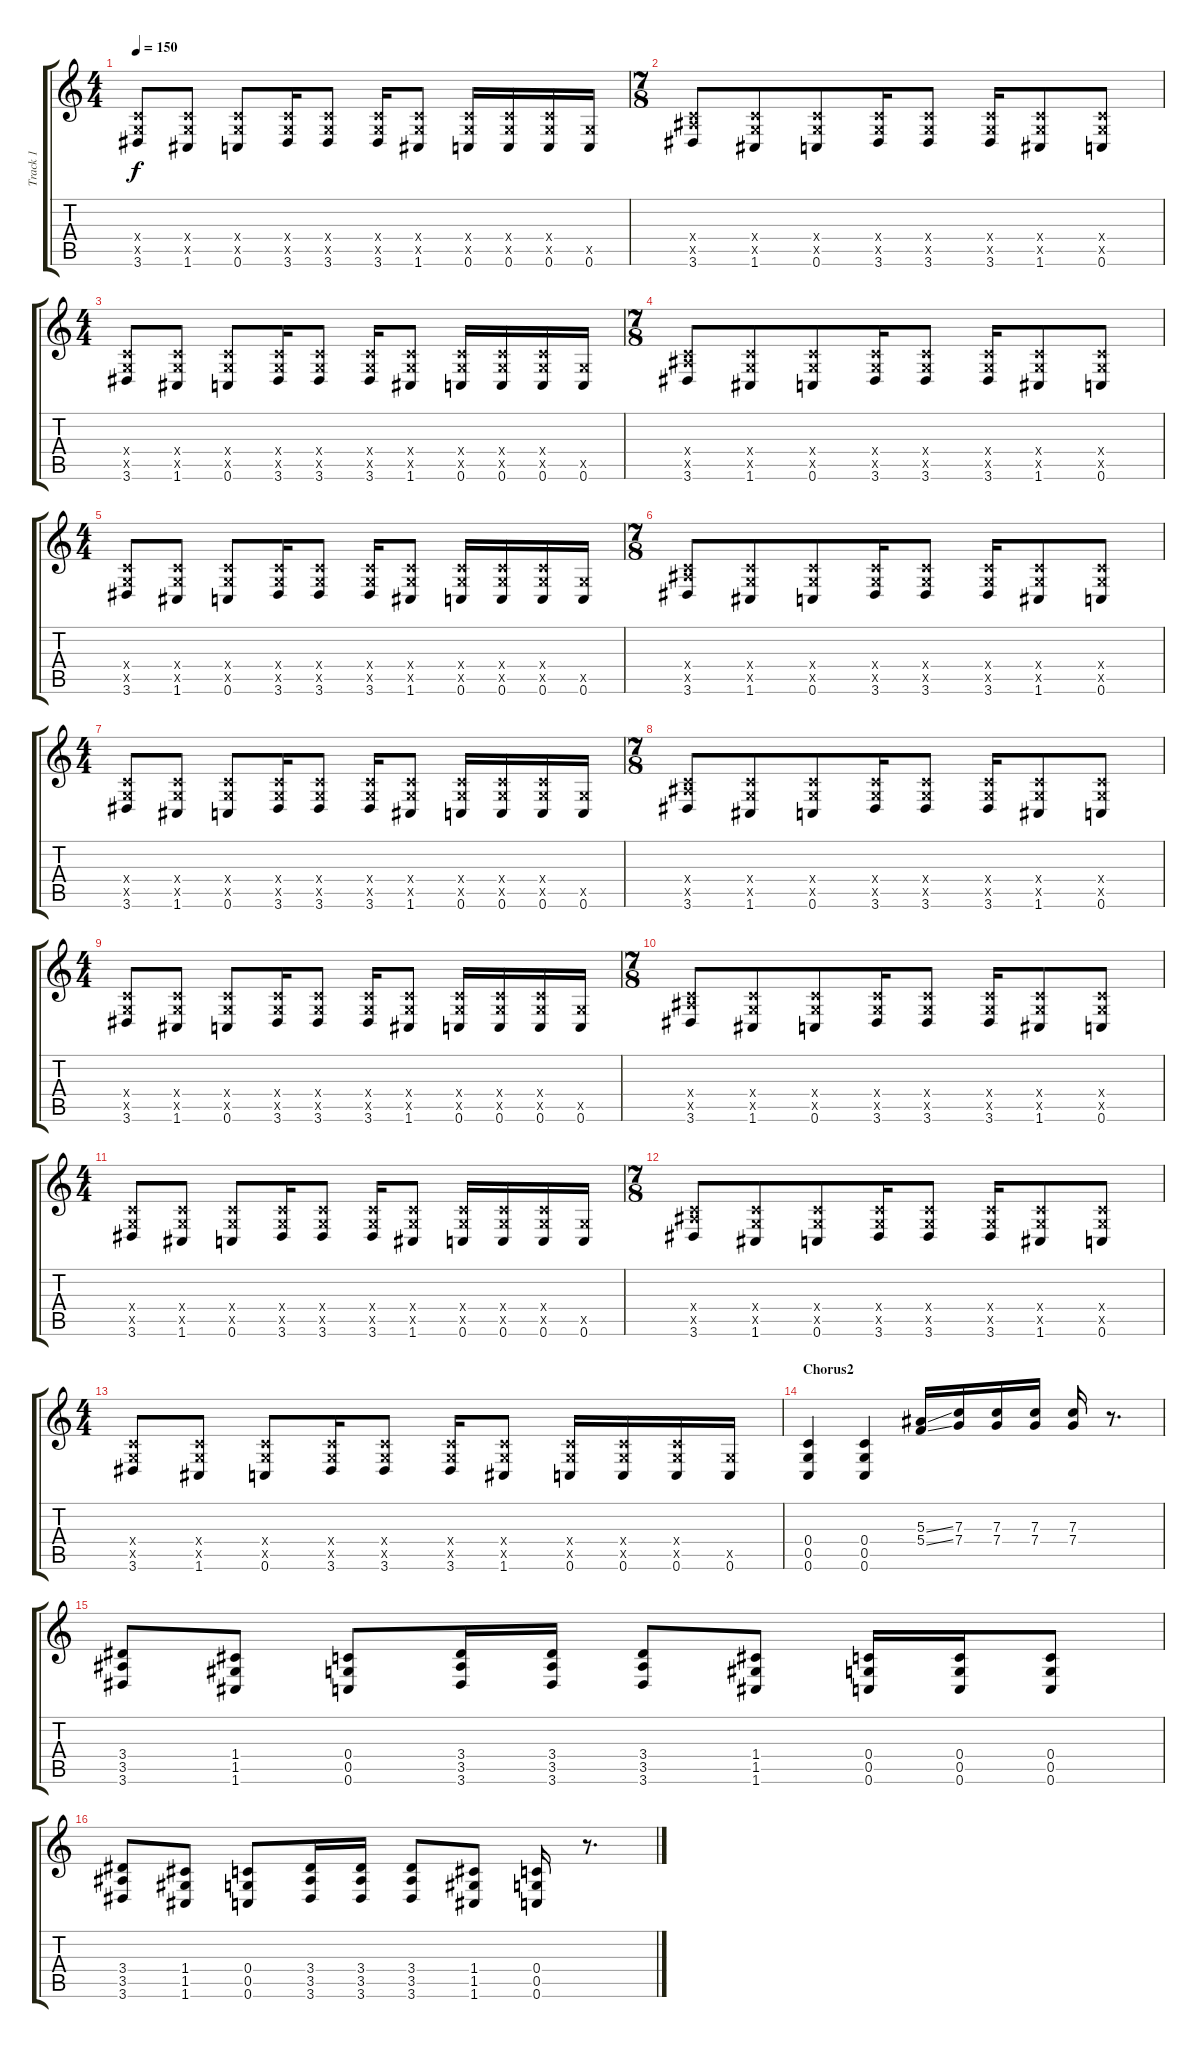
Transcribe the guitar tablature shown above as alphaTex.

\track ("Track 1" "Track 1") {instrument overdrivenguitar}
\staff {score tabs}
\tuning (D4 A3 F3 C3 G2 C2) {hide}
\ts (4 4)
\tempo 150
\clef g2
\ks c
(0.4{x} 0.5{x} 3.6).8{dy f} (0.4{x} 0.5{x} 1.6).8 (0.4{x} 0.5{x} 0.6).8 (0.4{x} 0.5{x} 3.6).16 (0.4{x} 0.5{x} 3.6).8 (0.4{x} 0.5{x} 3.6).16 (0.4{x} 0.5{x} 1.6).8 (0.4{x} 0.5{x} 0.6).16 (0.4{x} 0.5{x} 0.6).16 (0.4{x} 0.5{x} 0.6).16 (0.5{x} 0.6).16 |
\ts (7 8)
(0.4{x} 3.5{x} 3.6).8 (0.4{x} 0.5{x} 1.6).8 (0.4{x} 0.5{x} 0.6).8 (0.4{x} 0.5{x} 3.6).16 (0.4{x} 0.5{x} 3.6).8 (0.4{x} 0.5{x} 3.6).16 (0.4{x} 0.5{x} 1.6).8 (0.4{x} 0.5{x} 0.6).8 |
\ts (4 4)
(0.4{x} 0.5{x} 3.6).8 (0.4{x} 0.5{x} 1.6).8 (0.4{x} 0.5{x} 0.6).8 (0.4{x} 0.5{x} 3.6).16 (0.4{x} 0.5{x} 3.6).8 (0.4{x} 0.5{x} 3.6).16 (0.4{x} 0.5{x} 1.6).8 (0.4{x} 0.5{x} 0.6).16 (0.4{x} 0.5{x} 0.6).16 (0.4{x} 0.5{x} 0.6).16 (0.5{x} 0.6).16 |
\ts (7 8)
(0.4{x} 3.5{x} 3.6).8 (0.4{x} 0.5{x} 1.6).8 (0.4{x} 0.5{x} 0.6).8 (0.4{x} 0.5{x} 3.6).16 (0.4{x} 0.5{x} 3.6).8 (0.4{x} 0.5{x} 3.6).16 (0.4{x} 0.5{x} 1.6).8 (0.4{x} 0.5{x} 0.6).8 |
\ts (4 4)
(0.4{x} 0.5{x} 3.6).8 (0.4{x} 0.5{x} 1.6).8 (0.4{x} 0.5{x} 0.6).8 (0.4{x} 0.5{x} 3.6).16 (0.4{x} 0.5{x} 3.6).8 (0.4{x} 0.5{x} 3.6).16 (0.4{x} 0.5{x} 1.6).8 (0.4{x} 0.5{x} 0.6).16 (0.4{x} 0.5{x} 0.6).16 (0.4{x} 0.5{x} 0.6).16 (0.5{x} 0.6).16 |
\ts (7 8)
(0.4{x} 3.5{x} 3.6).8 (0.4{x} 0.5{x} 1.6).8 (0.4{x} 0.5{x} 0.6).8 (0.4{x} 0.5{x} 3.6).16 (0.4{x} 0.5{x} 3.6).8 (0.4{x} 0.5{x} 3.6).16 (0.4{x} 0.5{x} 1.6).8 (0.4{x} 0.5{x} 0.6).8 |
\ts (4 4)
(0.4{x} 0.5{x} 3.6).8 (0.4{x} 0.5{x} 1.6).8 (0.4{x} 0.5{x} 0.6).8 (0.4{x} 0.5{x} 3.6).16 (0.4{x} 0.5{x} 3.6).8 (0.4{x} 0.5{x} 3.6).16 (0.4{x} 0.5{x} 1.6).8 (0.4{x} 0.5{x} 0.6).16 (0.4{x} 0.5{x} 0.6).16 (0.4{x} 0.5{x} 0.6).16 (0.5{x} 0.6).16 |
\ts (7 8)
(0.4{x} 3.5{x} 3.6).8 (0.4{x} 0.5{x} 1.6).8 (0.4{x} 0.5{x} 0.6).8 (0.4{x} 0.5{x} 3.6).16 (0.4{x} 0.5{x} 3.6).8 (0.4{x} 0.5{x} 3.6).16 (0.4{x} 0.5{x} 1.6).8 (0.4{x} 0.5{x} 0.6).8 |
\ts (4 4)
(0.4{x} 0.5{x} 3.6).8 (0.4{x} 0.5{x} 1.6).8 (0.4{x} 0.5{x} 0.6).8 (0.4{x} 0.5{x} 3.6).16 (0.4{x} 0.5{x} 3.6).8 (0.4{x} 0.5{x} 3.6).16 (0.4{x} 0.5{x} 1.6).8 (0.4{x} 0.5{x} 0.6).16 (0.4{x} 0.5{x} 0.6).16 (0.4{x} 0.5{x} 0.6).16 (0.5{x} 0.6).16 |
\ts (7 8)
(0.4{x} 3.5{x} 3.6).8 (0.4{x} 0.5{x} 1.6).8 (0.4{x} 0.5{x} 0.6).8 (0.4{x} 0.5{x} 3.6).16 (0.4{x} 0.5{x} 3.6).8 (0.4{x} 0.5{x} 3.6).16 (0.4{x} 0.5{x} 1.6).8 (0.4{x} 0.5{x} 0.6).8 |
\ts (4 4)
(0.4{x} 0.5{x} 3.6).8 (0.4{x} 0.5{x} 1.6).8 (0.4{x} 0.5{x} 0.6).8 (0.4{x} 0.5{x} 3.6).16 (0.4{x} 0.5{x} 3.6).8 (0.4{x} 0.5{x} 3.6).16 (0.4{x} 0.5{x} 1.6).8 (0.4{x} 0.5{x} 0.6).16 (0.4{x} 0.5{x} 0.6).16 (0.4{x} 0.5{x} 0.6).16 (0.5{x} 0.6).16 |
\ts (7 8)
(0.4{x} 3.5{x} 3.6).8 (0.4{x} 0.5{x} 1.6).8 (0.4{x} 0.5{x} 0.6).8 (0.4{x} 0.5{x} 3.6).16 (0.4{x} 0.5{x} 3.6).8 (0.4{x} 0.5{x} 3.6).16 (0.4{x} 0.5{x} 1.6).8 (0.4{x} 0.5{x} 0.6).8 |
\ts (4 4)
(0.4{x} 0.5{x} 3.6).8 (0.4{x} 0.5{x} 1.6).8 (0.4{x} 0.5{x} 0.6).8 (0.4{x} 0.5{x} 3.6).16 (0.4{x} 0.5{x} 3.6).8 (0.4{x} 0.5{x} 3.6).16 (0.4{x} 0.5{x} 1.6).8 (0.4{x} 0.5{x} 0.6).16 (0.4{x} 0.5{x} 0.6).16 (0.4{x} 0.5{x} 0.6).16 (0.5{x} 0.6).16 |
\section ("" "Chorus2")
(0.4 0.5 0.6).4 (0.4 0.5 0.6).4 (5.3{ss} 5.4{ss}).16 (7.3 7.4).16 (7.3 7.4).16 (7.3 7.4).16 (7.3 7.4).16 r.8{d} |
(3.4 3.5 3.6).8 (1.4 1.5 1.6).8 (0.4 0.5 0.6).8 (3.4 3.5 3.6).16 (3.4 3.5 3.6).16 (3.4 3.5 3.6).8 (1.4 1.5 1.6).8 (0.4 0.5 0.6).16 (0.4 0.5 0.6).16 (0.4 0.5 0.6).8 |
(3.4 3.5 3.6).8 (1.4 1.5 1.6).8 (0.4 0.5 0.6).8 (3.4 3.5 3.6).16 (3.4 3.5 3.6).16 (3.4 3.5 3.6).8 (1.4 1.5 1.6).8 (0.4 0.5 0.6).16 r.8{d}
